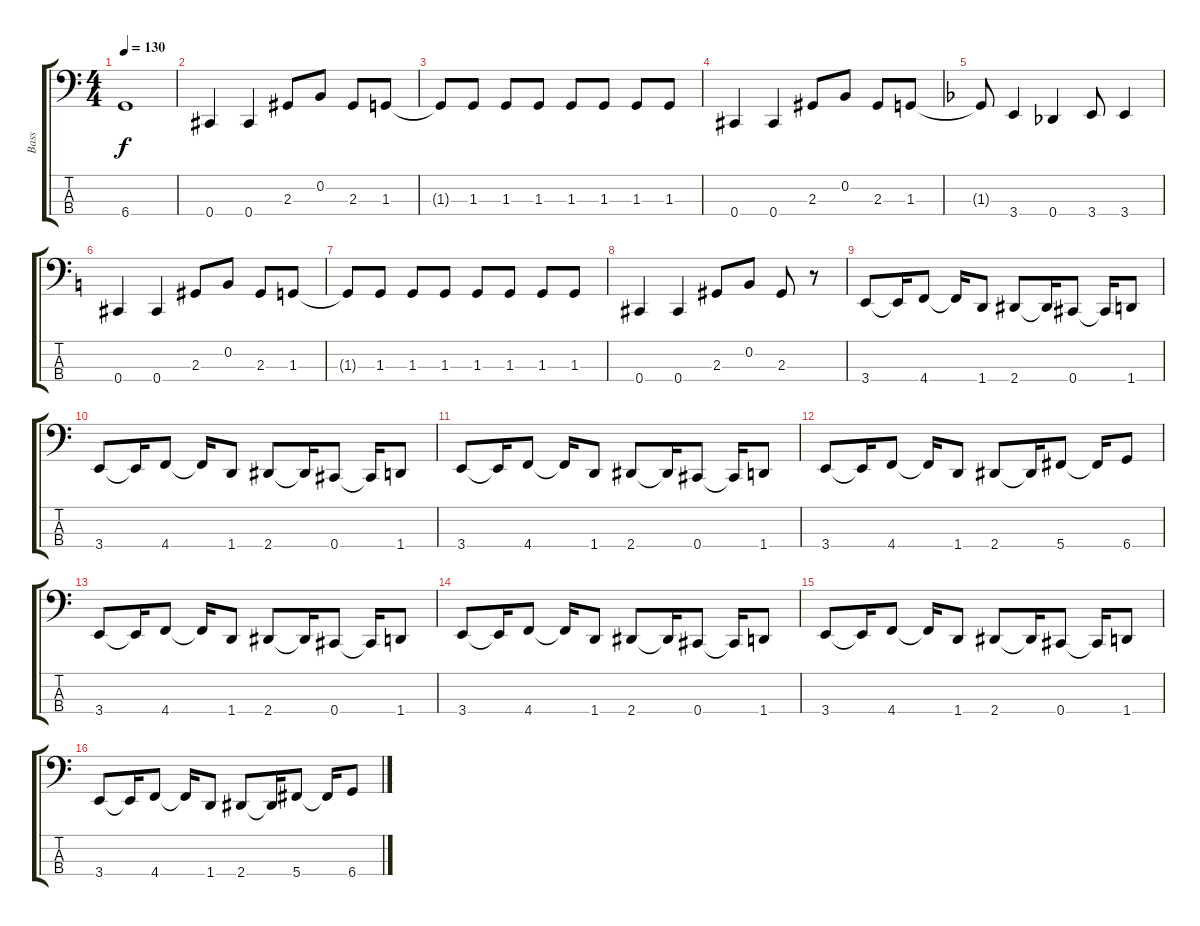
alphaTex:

\track ("Bass" "Bass") {instrument electricbasspick}
\staff {score tabs}
\tuning (E2 B1 Gb1 Db1) {hide}
\ts (4 4)
\tempo 130
\clef f4
\ks c
6.4{t}.1{dy f} |
0.4.4 0.4.4 2.3.8 0.2.8 2.3.8 1.3.8 |
1.3{t}.8 1.3.8 1.3.8 1.3.8 1.3.8 1.3.8 1.3.8 1.3.8 |
0.4.4 0.4.4 2.3.8 0.2.8 2.3.8 1.3.8 |
\ks f
1.3{t}.8 3.4.4 0.4.4 3.4.8 3.4.4 |
\ks c
0.4.4 0.4.4 2.3.8 0.2.8 2.3.8 1.3.8 |
1.3{t}.8 1.3.8 1.3.8 1.3.8 1.3.8 1.3.8 1.3.8 1.3.8 |
0.4.4 0.4.4 2.3.8 0.2.8 2.3.8 r.8 |
3.4.8 3.4{t}.16 4.4.8 4.4{t}.16 1.4.8 2.4.8 2.4{t}.16 0.4.8 0.4{t}.16 1.4.8 |
3.4.8 3.4{t}.16 4.4.8 4.4{t}.16 1.4.8 2.4.8 2.4{t}.16 0.4.8 0.4{t}.16 1.4.8 |
3.4.8 3.4{t}.16 4.4.8 4.4{t}.16 1.4.8 2.4.8 2.4{t}.16 0.4.8 0.4{t}.16 1.4.8 |
3.4.8 3.4{t}.16 4.4.8 4.4{t}.16 1.4.8 2.4.8 2.4{t}.16 5.4.8 5.4{t}.16 6.4.8 |
3.4.8 3.4{t}.16 4.4.8 4.4{t}.16 1.4.8 2.4.8 2.4{t}.16 0.4.8 0.4{t}.16 1.4.8 |
3.4.8 3.4{t}.16 4.4.8 4.4{t}.16 1.4.8 2.4.8 2.4{t}.16 0.4.8 0.4{t}.16 1.4.8 |
3.4.8 3.4{t}.16 4.4.8 4.4{t}.16 1.4.8 2.4.8 2.4{t}.16 0.4.8 0.4{t}.16 1.4.8 |
3.4.8 3.4{t}.16 4.4.8 4.4{t}.16 1.4.8 2.4.8 2.4{t}.16 5.4.8 5.4{t}.16 6.4.8
